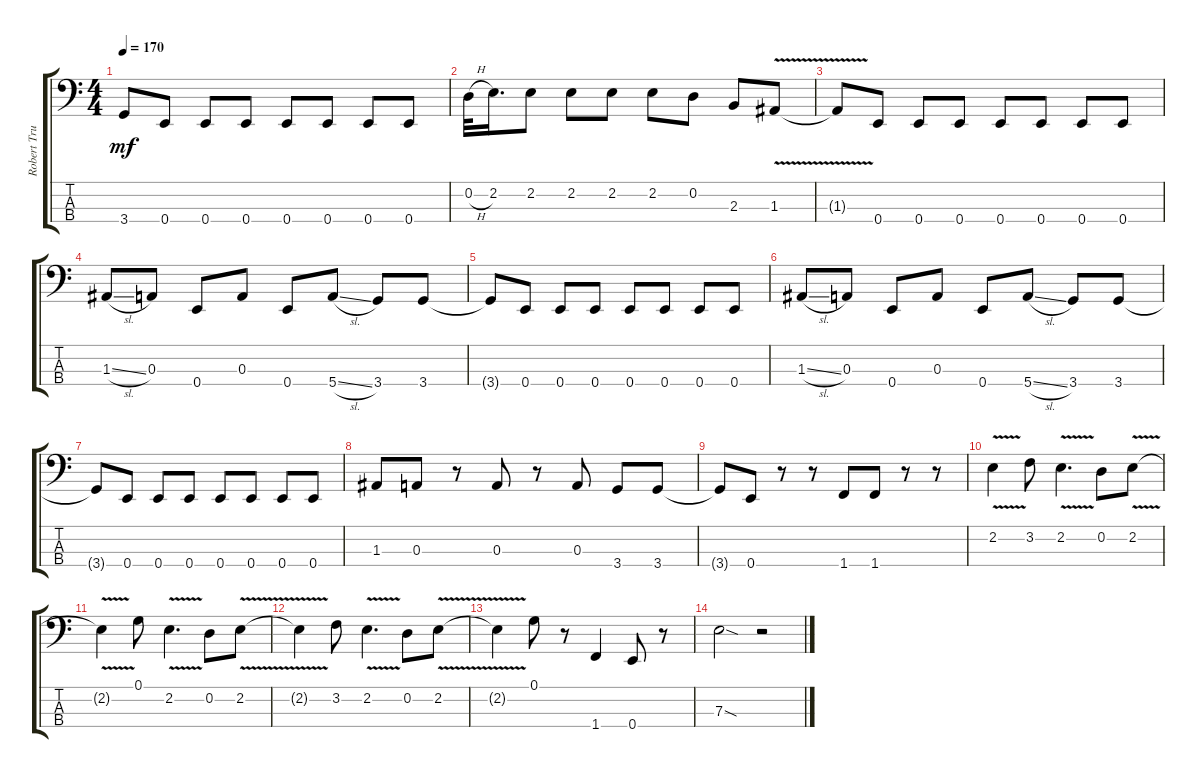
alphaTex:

\track ("Robert Trujillo" "Robert Tru") {instrument electricbassfinger}
\staff {score tabs}
\tuning (G2 D2 A1 E1) {hide}
\ts (4 4)
\tempo 170
\clef f4
\ks c
3.4{t}.8{dy mf} 0.4.8 0.4.8 0.4.8 0.4.8 0.4.8 0.4.8 0.4.8 |
0.2{h}.32 2.2.16{d} 2.2.8 2.2.8 2.2.8 2.2.8 0.2.8 2.3.8 1.3{v}.8 |
1.3{t}.8 0.4.8 0.4.8 0.4.8 0.4.8 0.4.8 0.4.8 0.4.8 |
1.3{sl}.8 0.3.8 0.4.8 0.3.8 0.4.8 5.4{sl}.8 3.4.8 3.4.8 |
3.4{t}.8 0.4.8 0.4.8 0.4.8 0.4.8 0.4.8 0.4.8 0.4.8 |
1.3{sl}.8 0.3.8 0.4.8 0.3.8 0.4.8 5.4{sl}.8 3.4.8 3.4.8 |
3.4{t}.8 0.4.8 0.4.8 0.4.8 0.4.8 0.4.8 0.4.8 0.4.8 |
1.3.8 0.3.8 r.8 0.3.8 r.8 0.3.8 3.4.8 3.4.8 |
3.4{t}.8 0.4.8 r.8 r.8 1.4.8 1.4.8 r.8 r.8 |
2.2{v}.4 3.2.8 2.2{v}.4{d} 0.2.8 2.2{v}.8 |
2.2{t}.4 0.1.8 2.2{v}.4{d} 0.2.8 2.2{v}.8 |
2.2{v t}.4 3.2.8 2.2{v}.4{d} 0.2.8 2.2{v}.8 |
2.2{t}.4 0.1.8 r.8 1.4.4 0.4.8 r.8 |
7.3{sod}.2 r.2
